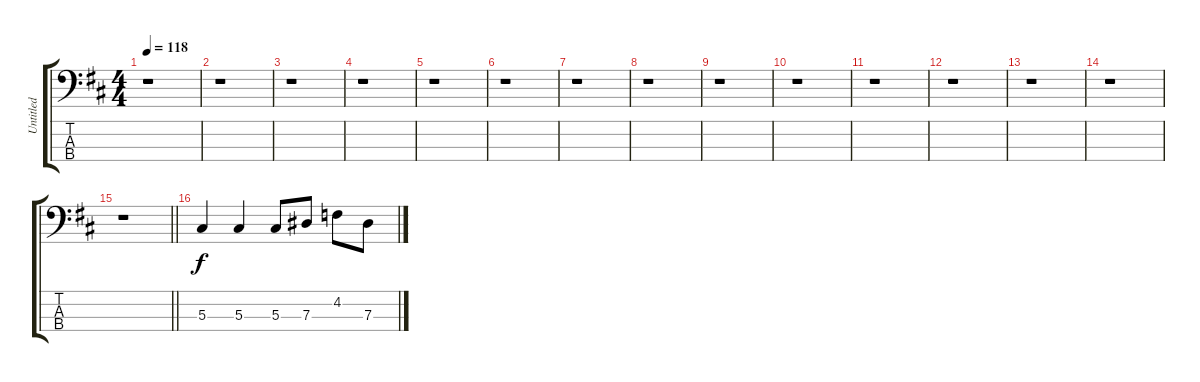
\track ("Untitled" "Untitled") {instrument electricbassfinger}
\staff {score tabs}
\tuning (Gb2 Db2 Ab1 Eb1) {hide}
\ts (4 4)
\tempo 118
\clef f4
\ks d
r.1{dy f} |
r.1 |
r.1 |
r.1 |
r.1 |
r.1 |
r.1 |
r.1 |
r.1 |
r.1 |
r.1 |
r.1 |
r.1 |
r.1 |
\barLineRight lightlight
r.1 |
\section ("" " ")
5.3.4 5.3.4 5.3.8 7.3.8 4.2.8 7.3.8
